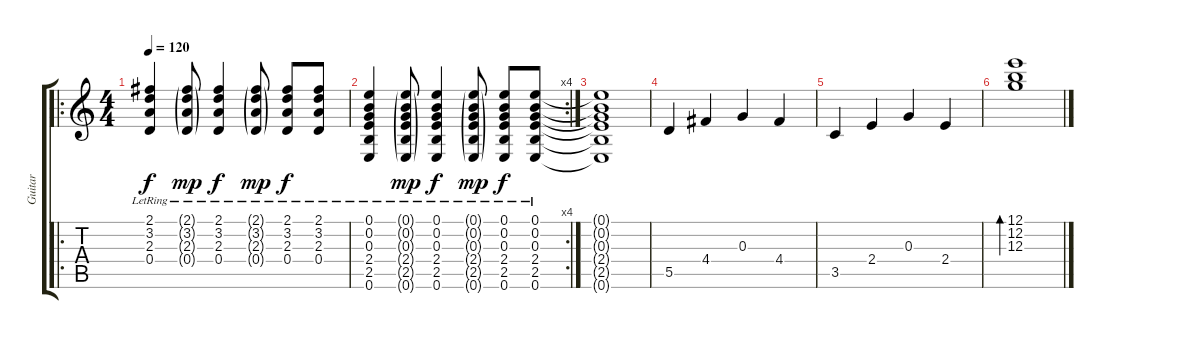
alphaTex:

\track ("Guitar" "Guitar") {instrument acousticguitarnylon}
\staff {score tabs}
\tuning (E4 B3 G3 D3 A2 E2) {hide}
\ro
\ts (4 4)
\tempo 120
\clef g2
\ks c
(2.1{lr} 3.2{lr} 2.3{lr} 0.4{lr}).4{dy f} (2.1{g lr} 3.2{g lr} 2.3{g lr} 0.4{g lr}).8{dy mp} (2.1{lr} 3.2{lr} 2.3{lr} 0.4{lr}).4{dy f} (2.1{g lr} 3.2{g lr} 2.3{g lr} 0.4{g lr}).8{dy mp} (2.1{lr} 3.2{lr} 2.3{lr} 0.4{lr}).8{dy f} (2.1{lr} 3.2{lr} 2.3{lr} 0.4{lr}).8 |
\rc 4
(0.1{lr} 0.2{lr} 0.3{lr} 2.4{lr} 2.5{lr} 0.6{lr}).4 (0.1{g lr} 0.2{g lr} 0.3{g lr} 2.4{g lr} 2.5{g lr} 0.6{g lr}).8{dy mp} (0.1{lr} 0.2{lr} 0.3{lr} 2.4{lr} 2.5{lr} 0.6{lr}).4{dy f} (0.1{g lr} 0.2{g lr} 0.3{g lr} 2.4{g lr} 2.5{g lr} 0.6{g lr}).8{dy mp} (0.1{lr} 0.2{lr} 0.3{lr} 2.4{lr} 2.5{lr} 0.6{lr}).8{dy f} (0.1{lr} 0.2{lr} 0.3{lr} 2.4{lr} 2.5{lr} 0.6{lr}).8 |
(0.1{t} 0.2{t} 0.3{t} 2.4{t} 2.5{t} 0.6{t}).1 |
5.5.4 4.4.4 0.3.4 4.4.4 |
3.5.4 2.4.4 0.3.4 2.4.4 |
(12.1 12.2 12.3).1{bd 240}
